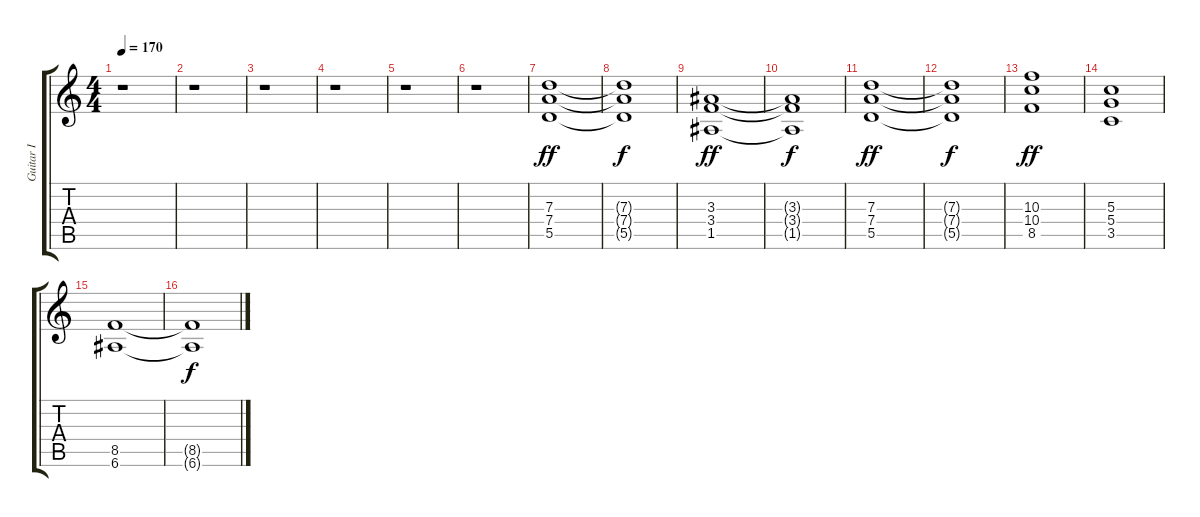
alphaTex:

\track ("Guitar I" "Guitar I") {instrument distortionguitar}
\staff {score tabs}
\tuning (E4 B3 G3 D3 A2 E2) {hide}
\ts (4 4)
\tempo 170
\clef g2
\ks c
r.1{dy ff} |
r.1 |
r.1 |
r.1 |
r.1 |
r.1 |
(7.3 7.4 5.5).1 |
(7.3{t} 7.4{t} 5.5{t}).1{dy f} |
(3.3 3.4 1.5).1{dy ff} |
(3.3{t} 3.4{t} 1.5{t}).1{dy f} |
(7.3 7.4 5.5).1{dy ff} |
(7.3{t} 7.4{t} 5.5{t}).1{dy f} |
(10.3 10.4 8.5).1{dy ff} |
(5.3 5.4 3.5).1 |
(8.5 6.6).1 |
(8.5{t} 6.6{t}).1{dy f}
